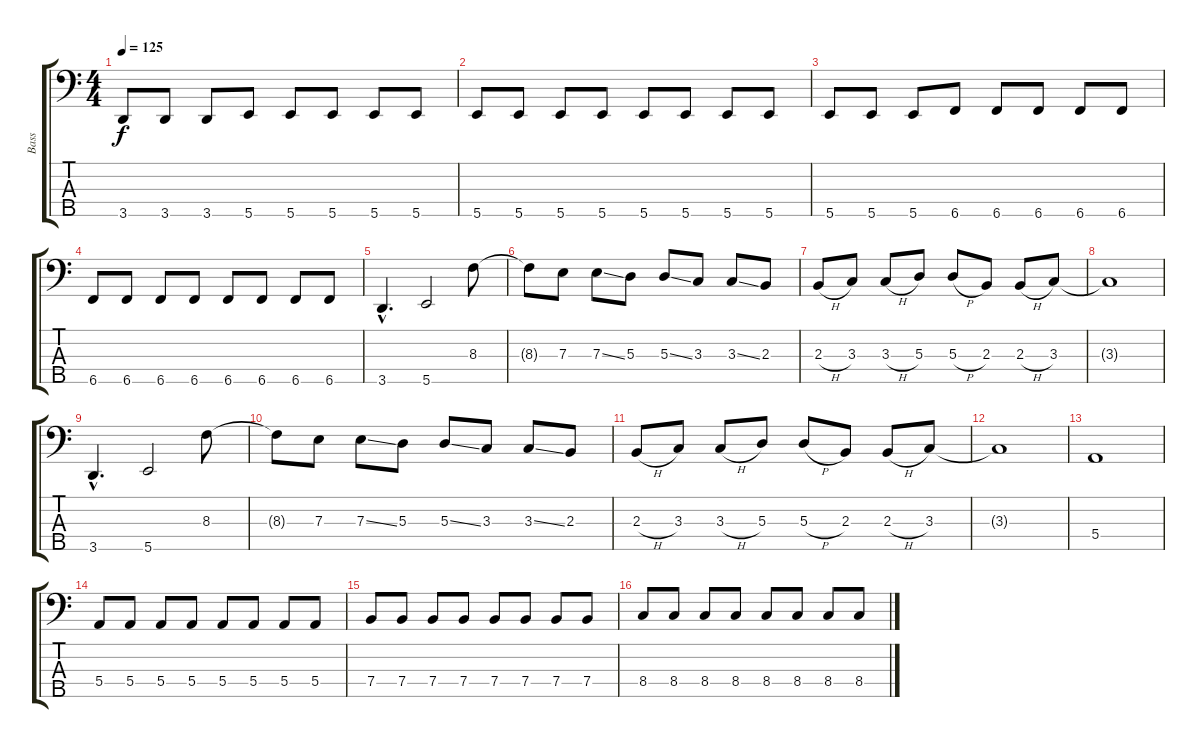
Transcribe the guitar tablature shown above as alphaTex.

\track ("Bass" "Bass") {instrument electricbasspick}
\staff {score tabs}
\tuning (G2 D2 A1 E1 B0) {hide}
\ts (4 4)
\tempo 125
\clef f4
\ks c
3.5.8{dy f} 3.5.8 3.5.8 5.5.8 5.5.8 5.5.8 5.5.8 5.5.8 |
5.5.8 5.5.8 5.5.8 5.5.8 5.5.8 5.5.8 5.5.8 5.5.8 |
5.5.8 5.5.8 5.5.8 6.5.8 6.5.8 6.5.8 6.5.8 6.5.8 |
6.5.8 6.5.8 6.5.8 6.5.8 6.5.8 6.5.8 6.5.8 6.5.8 |
3.5{hac}.4{d} 5.5.2 8.3.8 |
8.3{t}.8 7.3.8 7.3{ss}.8 5.3.8 5.3{ss}.8 3.3.8 3.3{ss}.8 2.3.8 |
2.3{h}.8 3.3.8 3.3{h}.8 5.3.8 5.3{h}.8 2.3.8 2.3{h}.8 3.3.8 |
3.3{t}.1 |
3.5{hac}.4{d} 5.5.2 8.3.8 |
8.3{t}.8 7.3.8 7.3{ss}.8 5.3.8 5.3{ss}.8 3.3.8 3.3{ss}.8 2.3.8 |
2.3{h}.8 3.3.8 3.3{h}.8 5.3.8 5.3{h}.8 2.3.8 2.3{h}.8 3.3.8 |
3.3{t}.1 |
5.4.1 |
5.4.8 5.4.8 5.4.8 5.4.8 5.4.8 5.4.8 5.4.8 5.4.8 |
7.4.8 7.4.8 7.4.8 7.4.8 7.4.8 7.4.8 7.4.8 7.4.8 |
8.4.8 8.4.8 8.4.8 8.4.8 8.4.8 8.4.8 8.4.8 8.4.8
